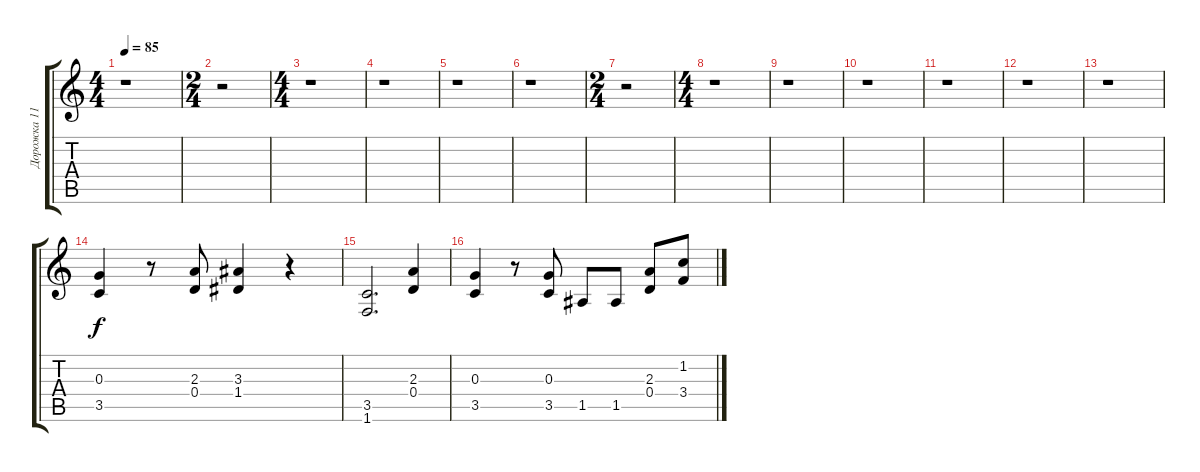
\track ("Дорожка 11" "Дорожка 11") {instrument distortionguitar}
\staff {score tabs}
\tuning (E4 B3 G3 D3 A2 E2) {hide}
\ts (4 4)
\tempo 85
\clef g2
\ks c
r.1{dy f} |
\ts (2 4)
r.2 |
\ts (4 4)
r.1 |
r.1 |
r.1 |
r.1 |
\ts (2 4)
r.2 |
\ts (4 4)
r.1 |
r.1 |
r.1 |
r.1 |
r.1 |
r.1 |
(0.3 3.5).4 r.8 (2.3 0.4).8 (3.3 1.4).4 r.4 |
(3.5 1.6).2{d} (2.3 0.4).4 |
(0.3 3.5).4 r.8 (0.3 3.5).8 1.5.8 1.5.8 (2.3 0.4).8 (1.2 3.4).8
